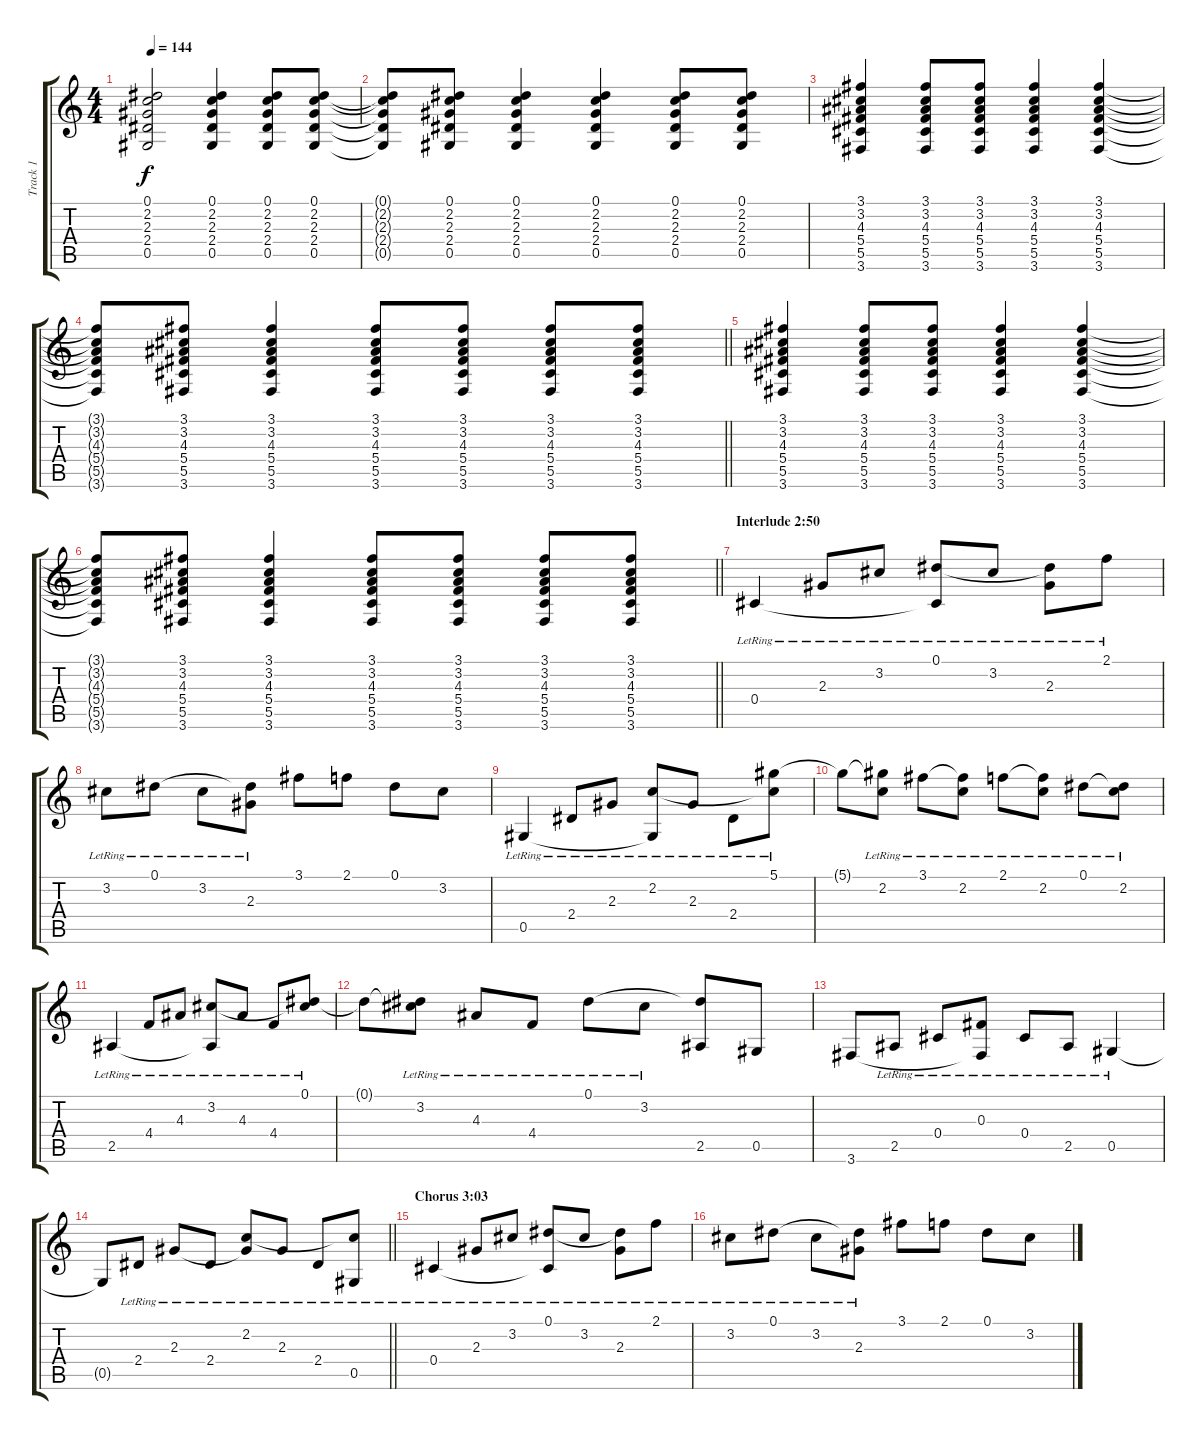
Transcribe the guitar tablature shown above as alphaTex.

\track ("Track 1" "Track 1") {instrument acousticguitarsteel}
\staff {score tabs}
\tuning (Eb4 Bb3 Gb3 Db3 Ab2 Eb2) {hide}
\ts (4 4)
\tempo 144
\clef g2
\ks c
(0.1 2.2 2.3 2.4 0.5).2{dy f} (0.1 2.2 2.3 2.4 0.5).4 (0.1 2.2 2.3 2.4 0.5).8 (0.1 2.2 2.3 2.4 0.5).8 |
(0.1{t} 2.2{t} 2.3{t} 2.4{t} 0.5{t}).8 (0.1 2.2 2.3 2.4 0.5).8 (0.1 2.2 2.3 2.4 0.5).4 (0.1 2.2 2.3 2.4 0.5).4 (0.1 2.2 2.3 2.4 0.5).8 (0.1 2.2 2.3 2.4 0.5).8 |
(3.1 3.2 4.3 5.4 5.5 3.6).4 (3.1 3.2 4.3 5.4 5.5 3.6).8 (3.1 3.2 4.3 5.4 5.5 3.6).8 (3.1 3.2 4.3 5.4 5.5 3.6).4 (3.1 3.2 4.3 5.4 5.5 3.6).4 |
\barLineRight lightlight
(3.1{t} 3.2{t} 4.3{t} 5.4{t} 5.5{t} 3.6{t}).8 (3.1 3.2 4.3 5.4 5.5 3.6).8 (3.1 3.2 4.3 5.4 5.5 3.6).4 (3.1 3.2 4.3 5.4 5.5 3.6).8 (3.1 3.2 4.3 5.4 5.5 3.6).8 (3.1 3.2 4.3 5.4 5.5 3.6).8 (3.1 3.2 4.3 5.4 5.5 3.6).8 |
(3.1 3.2 4.3 5.4 5.5 3.6).4 (3.1 3.2 4.3 5.4 5.5 3.6).8 (3.1 3.2 4.3 5.4 5.5 3.6).8 (3.1 3.2 4.3 5.4 5.5 3.6).4 (3.1 3.2 4.3 5.4 5.5 3.6).4 |
\barLineRight lightlight
(3.1{t} 3.2{t} 4.3{t} 5.4{t} 5.5{t} 3.6{t}).8 (3.1 3.2 4.3 5.4 5.5 3.6).8 (3.1 3.2 4.3 5.4 5.5 3.6).4 (3.1 3.2 4.3 5.4 5.5 3.6).8 (3.1 3.2 4.3 5.4 5.5 3.6).8 (3.1 3.2 4.3 5.4 5.5 3.6).8 (3.1 3.2 4.3 5.4 5.5 3.6).8 |
\section ("" "Interlude 2:50")
0.4{lr}.4 2.3{lr}.8 3.2{lr}.8 (0.1{lr} 0.4{t}).8 3.2{lr}.8 (0.1{t} 2.3{lr}).8 2.1{lr}.8 |
3.2{lr}.8 0.1{lr}.8 3.2{lr}.8 (0.1{t} 2.3{lr}).8 3.1.8 2.1.8 0.1.8 3.2.8 |
0.5{lr}.4 2.4{lr}.8 2.3{lr}.8 (2.2{lr} 0.5{t}).8 2.3{lr}.8 2.4{lr}.8 (5.1{lr} 2.2{t}).8 |
5.1{t}.8 (5.1{t} 2.2{lr}).8 3.1{lr}.8 (3.1{t} 2.2{lr}).8 2.1{lr}.8 (2.1{t} 2.2{lr}).8 0.1{lr}.8 (0.1{t} 2.2{lr}).8 |
2.5{lr}.4 4.4{lr}.8 4.3{lr}.8 (3.2{lr} 2.5{t}).8 4.3{lr}.8 4.4{lr}.8 (0.1{lr} 3.2{t}).8 |
0.1{t}.8 (0.1{t} 3.2{lr}).8 4.3{lr}.8 4.4{lr}.8 0.1{lr}.8 3.2{lr}.8 (0.1{t} 2.5).8 0.5.8 |
3.6.8 2.5{lr}.8 0.4{lr}.8 (0.3{lr} 3.6{t}).8 0.4{lr}.8 2.5{lr}.8 0.5{lr}.4 |
\barLineRight lightlight
0.5{t}.8 2.4{lr}.8 2.3{lr}.8 2.4{lr}.8 (2.2{lr} 2.3{t}).8 2.3{lr}.8 2.4{lr}.8 (2.2{t} 0.5{lr}).8 |
\section ("" "Chorus 3:03")
0.4{lr}.4 2.3{lr}.8 3.2{lr}.8 (0.1{lr} 0.4{t}).8 3.2{lr}.8 (0.1{t} 2.3{lr}).8 2.1{lr}.8 |
3.2{lr}.8 0.1{lr}.8 3.2{lr}.8 (0.1{t} 2.3{lr}).8 3.1.8 2.1.8 0.1.8 3.2.8
